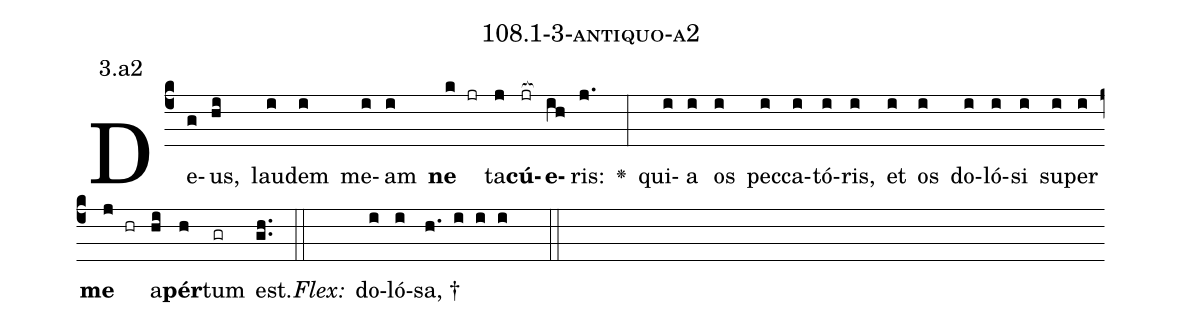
name: 108.1-3-antiquo-a2;
annotation: 3.a2;
%%
(c4)De(g)us,(hi) lau(i)dem(i) me(i)am(i) <b>ne</b>(k jr) ta(j)<b>cú</b>(jr[ocb:1{])<b>e</b>(ih[ocb:0}])ris:(j.) <v>\greheightstar</v>(:) qui(i)a(i) os(i) pec(i)ca(i)tó(i)ris,(i) et(i) os(i) do(i)ló(i)si(i) su(i)per(i) <b>me</b>(j hr) a(hi)<b>pér</b>(h)tum(gr) est.(gh..) (::)
<i>Flex:</i>()  do(i)ló(i)sa, †(h. i i i  ::)

%E(i) u(i) o(j) u(hi) a(h) e.(gh..) (::)
